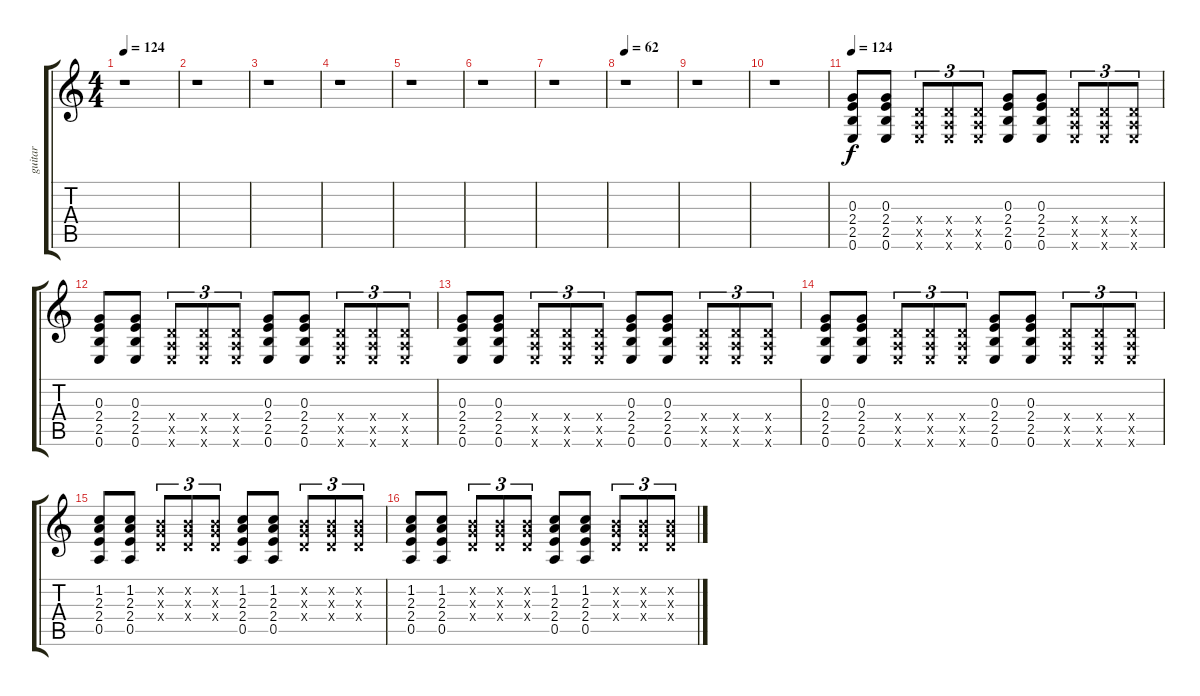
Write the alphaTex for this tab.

\track ("guitar" "guitar") {instrument overdrivenguitar}
\staff {score tabs}
\tuning (E4 B3 G3 D3 A2 E2) {hide}
\ts (4 4)
\tempo 124
\clef g2
\ks c
r.1{dy f} |
r.1 |
r.1 |
r.1 |
r.1 |
r.1 |
r.1 |
\tempo 62
r.1 |
r.1 |
r.1 |
\tempo 124
(0.3 2.4 2.5 0.6).8 (0.3 2.4 2.5 0.6).8 (0.4{x} 0.5{x} 0.6{x}).8{tu (3 2)} (0.4{x} 0.5{x} 0.6{x}).8{tu (3 2)} (0.4{x} 0.5{x} 0.6{x}).8{tu (3 2)} (0.3 2.4 2.5 0.6).8 (0.3 2.4 2.5 0.6).8 (0.4{x} 0.5{x} 0.6{x}).8{tu (3 2)} (0.4{x} 0.5{x} 0.6{x}).8{tu (3 2)} (0.4{x} 0.5{x} 0.6{x}).8{tu (3 2)} |
(0.3 2.4 2.5 0.6).8 (0.3 2.4 2.5 0.6).8 (0.4{x} 0.5{x} 0.6{x}).8{tu (3 2)} (0.4{x} 0.5{x} 0.6{x}).8{tu (3 2)} (0.4{x} 0.5{x} 0.6{x}).8{tu (3 2)} (0.3 2.4 2.5 0.6).8 (0.3 2.4 2.5 0.6).8 (0.4{x} 0.5{x} 0.6{x}).8{tu (3 2)} (0.4{x} 0.5{x} 0.6{x}).8{tu (3 2)} (0.4{x} 0.5{x} 0.6{x}).8{tu (3 2)} |
(0.3 2.4 2.5 0.6).8 (0.3 2.4 2.5 0.6).8 (0.4{x} 0.5{x} 0.6{x}).8{tu (3 2)} (0.4{x} 0.5{x} 0.6{x}).8{tu (3 2)} (0.4{x} 0.5{x} 0.6{x}).8{tu (3 2)} (0.3 2.4 2.5 0.6).8 (0.3 2.4 2.5 0.6).8 (0.4{x} 0.5{x} 0.6{x}).8{tu (3 2)} (0.4{x} 0.5{x} 0.6{x}).8{tu (3 2)} (0.4{x} 0.5{x} 0.6{x}).8{tu (3 2)} |
(0.3 2.4 2.5 0.6).8 (0.3 2.4 2.5 0.6).8 (0.4{x} 0.5{x} 0.6{x}).8{tu (3 2)} (0.4{x} 0.5{x} 0.6{x}).8{tu (3 2)} (0.4{x} 0.5{x} 0.6{x}).8{tu (3 2)} (0.3 2.4 2.5 0.6).8 (0.3 2.4 2.5 0.6).8 (0.4{x} 0.5{x} 0.6{x}).8{tu (3 2)} (0.4{x} 0.5{x} 0.6{x}).8{tu (3 2)} (0.4{x} 0.5{x} 0.6{x}).8{tu (3 2)} |
(1.2 2.3 2.4 0.5).8 (1.2 2.3 2.4 0.5).8 (0.2{x} 0.3{x} 0.4{x}).8{tu (3 2)} (0.2{x} 0.3{x} 0.4{x}).8{tu (3 2)} (0.2{x} 0.3{x} 0.4{x}).8{tu (3 2)} (1.2 2.3 2.4 0.5).8 (1.2 2.3 2.4 0.5).8 (0.2{x} 0.3{x} 0.4{x}).8{tu (3 2)} (0.2{x} 0.3{x} 0.4{x}).8{tu (3 2)} (0.2{x} 0.3{x} 0.4{x}).8{tu (3 2)} |
(1.2 2.3 2.4 0.5).8 (1.2 2.3 2.4 0.5).8 (0.2{x} 0.3{x} 0.4{x}).8{tu (3 2)} (0.2{x} 0.3{x} 0.4{x}).8{tu (3 2)} (0.2{x} 0.3{x} 0.4{x}).8{tu (3 2)} (1.2 2.3 2.4 0.5).8 (1.2 2.3 2.4 0.5).8 (0.2{x} 0.3{x} 0.4{x}).8{tu (3 2)} (0.2{x} 0.3{x} 0.4{x}).8{tu (3 2)} (0.2{x} 0.3{x} 0.4{x}).8{tu (3 2)}
